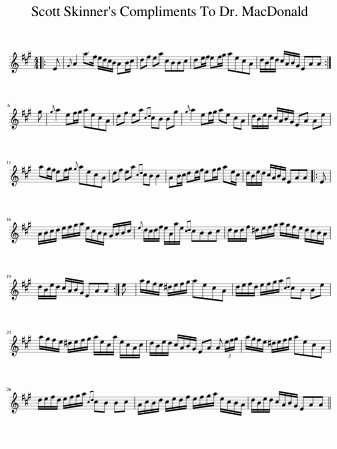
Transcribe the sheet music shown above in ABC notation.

X:1
L:1/8
M:4/4
I:linebreak $
K:A
V:1 treble
V:1
|: E |{G} A2 a>f e/d/c/B/ AB/c/ | df ea cBBc | de/f/ ef/g/ aecA | d/B/e/d/ c/A/B/G/ EAA :|$ %5
 g |{g} a2 ef/g/ aecA | df ea{cd} cB Bg |{g} a2 ef/g/ ae cA | d/B/e/d/ c/A/B/G/ EA Ae |$ %10
 ag/f/ ef/g/{g} aecA | df ea{cd} cB B2 | AB/c/ de/f/ ef/g/ ae/c/ | d/B/e/d/ c/A/B/G/ EAA |: E |$ %15
 A/B/c/d/ e/f/g/a/ e/c/B/A/ G/A/B/c/ |{e} d/c/d/f/ e/A/a/e/{cd} cBBc | d/c/d/f/ ^d/e/f/g/ a/g/f/e/ d/c/B/A/ |$ d/B/e/d/ c/A/B/G/ EAA :| e | %20
 a/g/f/e/ ^d/e/f/g/ aecA | d/e/f/d/ e/f/g/a/{cd} cB Be |$ a/g/f/e/ ^d/e/f/g/ a/e/c/a/ e/c/A/c/ | d/B/e/d/ c/A/B/G/ EA A (3e/f/g/ | a/g/f/e/ ^d/e/f/g/ aecA |$ %25
 d/e/f/d/ e/f/g/a/{cd} cB Bc | A/c/B/d/ c/e/d/f/ e/f/g/a/ e/c/B/A/ | d/B/e/d/ c/A/B/G/ EAA || %28
